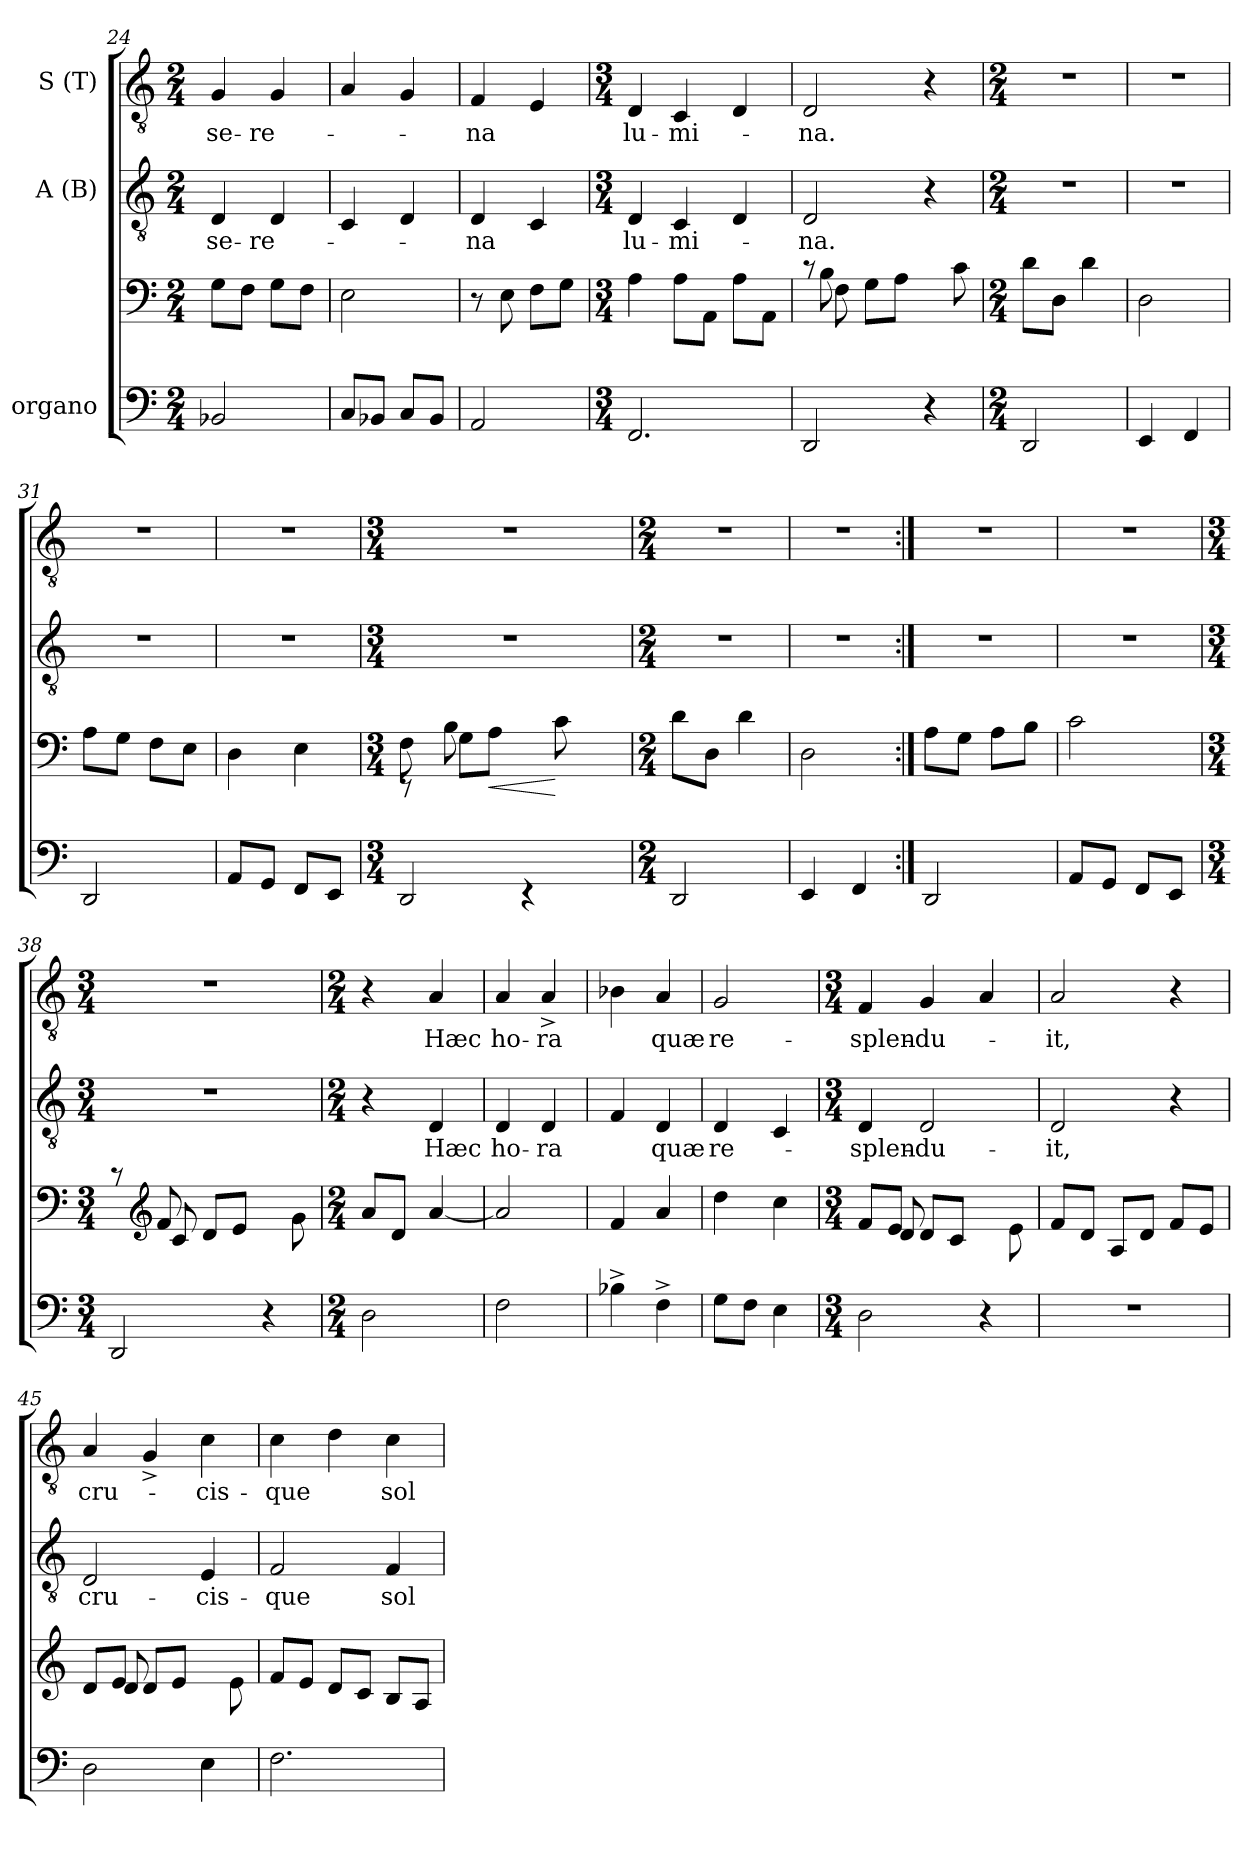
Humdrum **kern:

**kern	**kern	**dynam	**kern	**text	**kern	**text
*part3	*part3	*part3	*part2	*part2	*part1	*part1
*staff4	*staff3	*staff3/4	*staff2	*staff2	*staff1	*staff1
*I"organo	*	*	*I"A (B)	*	*I"S (T)	*
*clefF4	*clefF4	*	*clefGv2	*	*clefGv2	*
*k[]	*k[]	*	*k[]	*	*k[]	*
*C:	*C:	*	*C:	*	*C:	*
*M2/4	*M2/4	*	*M2/4	*	*M2/4	*
=24	=24	=24	=24	=24	=24	=24
!	!	!	!	!LO:LY:b	!	!LO:LY:b
2BB-X/	8G\L	.	4D/	se-	4G/	se-
.	8F\J	.	.	.	.	.
!	!	!	!	!LO:LY:b	!	!LO:LY:b
.	8G\L	.	4D/	-re-	4G/	-re-
.	8F\J	.	.	.	.	.
=25	=25	=25	=25	=25	=25	=25
8C/L	2E\	.	4C/	.	4A/	.
8BB-X/J	.	.	.	.	.	.
8C/L	.	.	4D/	.	4G/	.
8BB-/J	.	.	.	.	.	.
=26	=26	=26	=26	=26	=26	=26
!	!	!	!	!LO:LY:b	!	!LO:LY:b
2AA/	8r	.	4D/	-na	4F/	-na
.	8E\	.	.	.	.	.
.	8F\L	.	4C/	.	4E/	.
.	8G\J	.	.	.	.	.
=27	=27	=27	=27	=27	=27	=27
*M3/4	*M3/4	*	*M3/4	*	*M3/4	*
!	!	!	!	!LO:LY:b	!	!LO:LY:b
2.FF/	4A\	.	4D/	lu-	4D/	lu-
!	!	!	!	!LO:LY:b	!	!LO:LY:b
.	8A\L	.	4C/	-mi-	4C/	-mi-
.	8AA\J	.	.	.	.	.
.	8A\L	.	4D/	.	4D/	.
.	8AA\J	.	.	.	.	.
=28	=28	=28	=28	=28	=28	=28
*	*^	*	*	*	*	*
!	!	!	!	!	!LO:LY:b	!	!LO:LY:b
2DD/	8rc	8ryy	.	2D/	-na.	2D/	-na.
.	8F\	8B\	.	.	.	.	.
.	8G\L	4.ryy	.	.	.	.	.
.	8A\J	.	.	.	.	.	.
4r	4ryy	.	.	4r	.	4r	.
.	.	8c\	.	.	.	.	.
*	*v	*v	*	*	*	*	*
!!LO:PB:g=z
=29	=29	=29	=29	=29	=29	=29
*M2/4	*M2/4	*	*M2/4	*	*M2/4	*
*	*^	*	*	*	*	*
!	!	!	!	!LO:N:vis=1	!	!LO:N:vis=1	!
*	*v	*v	*	*	*	*	*
2DD/	8d\L	.	2r	.	2r	.
.	8D\J	.	.	.	.	.
.	4d\	.	.	.	.	.
=30	=30	=30	=30	=30	=30	=30
!	!	!	!LO:N:vis=1	!	!LO:N:vis=1	!
4EE/	2D\	.	2r	.	2r	.
4FF/	.	.	.	.	.	.
=31	=31	=31	=31	=31	=31	=31
!	!	!	!LO:N:vis=1	!	!LO:N:vis=1	!
2DD/	8A\L	.	2r	.	2r	.
.	8G\J	.	.	.	.	.
.	8F\L	.	.	.	.	.
.	8E\J	.	.	.	.	.
=32	=32	=32	=32	=32	=32	=32
!	!	!	!LO:N:vis=1	!	!LO:N:vis=1	!
8AA/L	4D\	.	2r	.	2r	.
8GG/J	.	.	.	.	.	.
8FF/L	4E\	.	.	.	.	.
8EE/J	.	.	.	.	.	.
=33	=33	=33	=33	=33	=33	=33
*M3/4	*M3/4	*	*M3/4	*	*M3/4	*
*^	*^	*	*	*	*	*
*	*	*	*^	*	*	*	*	*
!	!	!	!	!	!	!LO:N:vis=1	!	!LO:N:vis=1	!
2DD/	4.ryy	16ryy	8rEE	8F\	.	2.r	.	2.r	.
.	.	8ryy	.	.	.	.	.	.	.
.	.	.	8B\	8G\L	.	.	.	.	.
.	.	2ryy	.	.	.	.	.	.	.
!	!	!	!	!	!LO:HP:b	!	!	!	!
.	.	.	4ryy	8A\J	<	.	.	.	.
.	4rEE	.	.	8ryy	.	.	.	.	.
8ryy	.	.	8c\	4ryy	[	.	.	.	.
8ryy	8ryy	.	8ryy	.	.	.	.	.	.
.	.	16ryy	.	.	.	.	.	.	.
*v	*v	*	*	*	*	*	*	*	*
*	*v	*v	*v	*	*	*	*	*
=34	=34	=34	=34	=34	=34	=34
*M2/4	*M2/4	*	*M2/4	*	*M2/4	*
!	!	!	!LO:N:vis=1	!	!LO:N:vis=1	!
2DD/	8d\L	.	2r	.	2r	.
.	8D\J	.	.	.	.	.
.	4d\	.	.	.	.	.
=35	=35	=35	=35	=35	=35	=35
!	!	!	!LO:N:vis=1	!	!LO:N:vis=1	!
4EE/	2D\	.	2r	.	2r	.
4FF/	.	.	.	.	.	.
=36:|!	=36:|!	=36:|!	=36:|!	=36:|!	=36:|!	=36:|!
!	!	!	!LO:N:vis=1	!	!LO:N:vis=1	!
2DD/	8A\L	.	2r	.	2r	.
.	8G\J	.	.	.	.	.
.	8A\L	.	.	.	.	.
.	8B\J	.	.	.	.	.
=37	=37	=37	=37	=37	=37	=37
!	!	!	!LO:N:vis=1	!	!LO:N:vis=1	!
8AA/L	2c\	.	2r	.	2r	.
8GG/J	.	.	.	.	.	.
8FF/L	.	.	.	.	.	.
8EE/J	.	.	.	.	.	.
=38	=38	=38	=38	=38	=38	=38
*M3/4	*M3/4	*	*M3/4	*	*M3/4	*
*	*^	*	*	*	*	*
!	!	!	!	!LO:N:vis=1	!	!LO:N:vis=1	!
2DD/	8rc	8ryy	.	2.r	.	2.r	.
*	*clefG2	*	*	*	*	*	*
.	8c/	8f/	.	.	.	.	.
.	8d/L	4.ryy	.	.	.	.	.
.	8e/J	.	.	.	.	.	.
4r	4ryy	.	.	.	.	.	.
.	.	8g\	.	.	.	.	.
*	*v	*v	*	*	*	*	*
!!LO:LB:g=z
=39	=39	=39	=39	=39	=39	=39
*M2/4	*M2/4	*	*M2/4	*	*M2/4	*
*	*	*	*^	*	*^	*
2D\	8a/L	.	4r	8..ryy	.	4r	8..ryy	.
.	8d/J	.	.	.	.	.	.	.
.	.	.	.	4ryy	.	.	4ryy	.
!	!	!	!	!	!LO:LY:b	!	!	!LO:LY:b
.	[<4a/	.	4D/	.	Hæc	4A/	.	Hæc
.	.	.	.	32ryy	.	.	32ryy	.
=40	=40	=40	=40	=40	=40	=40	=40	=40
!	!	!	!	!	!LO:LY:b	!	!	!LO:LY:b
*	*	*	*v	*v	*	*	*	*
*	*	*	*	*	*v	*v	*
2F\	2a/]	.	4D/	ho-	4A/	ho-
!	!	!	!	!LO:LY:b	!	!LO:LY:b
.	.	.	4D/	-ra	4A^</	-ra
=41	=41	=41	=41	=41	=41	=41
4B-X^>\	4f/	.	4F/	.	4B-X\	.
!	!	!	!	!LO:LY:b	!	!LO:LY:b
4F^>\	4a/	.	4D/	quæ	4A/	quæ
=42	=42	=42	=42	=42	=42	=42
!	!	!	!	!LO:LY:b	!	!LO:LY:b
8G\L	4dd\	.	4D/	re-	2G/	re-
8F\J	.	.	.	.	.	.
4E\	4cc\	.	4C/	.	.	.
=43	=43	=43	=43	=43	=43	=43
*M3/4	*M3/4	*	*M3/4	*	*M3/4	*
*	*^	*	*	*	*	*
!	!	!	!	!	!LO:LY:b	!	!LO:LY:b
2D\	8f/L	8ryy	.	4D/	-splen-	4F/	-splen-
.	8e/J	8d/	.	.	.	.	.
!	!	!	!	!	!LO:LY:b	!	!LO:LY:b
.	8d/L	4.ryy	.	2D/	-du-	4G/	-du-
.	8c/J	.	.	.	.	.	.
4r	4ryy	.	.	.	.	4A/	.
.	.	8e\	.	.	.	.	.
=44	=44	=44	=44	=44	=44	=44	=44
!LO:N:vis=1	!	!	!	!	!LO:LY:b	!	!LO:LY:b
*	*v	*v	*	*	*	*	*
2.r	8f/L	.	2D/	-it,	2A/	-it,
.	8d/J	.	.	.	.	.
.	8A/L	.	.	.	.	.
.	8d/J	.	.	.	.	.
.	8f/L	.	4r	.	4r	.
.	8e/J	.	.	.	.	.
=45	=45	=45	=45	=45	=45	=45
*	*^	*	*	*	*	*
!	!	!	!	!	!LO:LY:b	!	!LO:LY:b
2D\	8d/L	8ryy	.	2D/	cru-	4A/	cru-
.	8e/J	8d/	.	.	.	.	.
.	8d/L	4.ryy	.	.	.	4G^</	.
.	8e/J	.	.	.	.	.	.
!	!	!	!	!	!LO:LY:b	!	!LO:LY:b
4E\	4ryy	.	.	4E/	-cis-	4c\	-cis-
.	.	8e\	.	.	.	.	.
=46	=46	=46	=46	=46	=46	=46	=46
!	!	!	!	!	!LO:LY:b	!	!LO:LY:b
*	*v	*v	*	*	*	*	*
2.F\	8f/L	.	2F/	-que	4c\	-que
.	8e/J	.	.	.	.	.
.	8d/L	.	.	.	4d\	.
.	8c/J	.	.	.	.	.
!	!	!	!	!LO:LY:b	!	!LO:LY:b
.	8B/L	.	4F/	sol-	4c\	sol-
.	8A/J	.	.	.	.	.
=	=	=	=	=	=	=
*-	*-	*-	*-	*-	*-	*-
